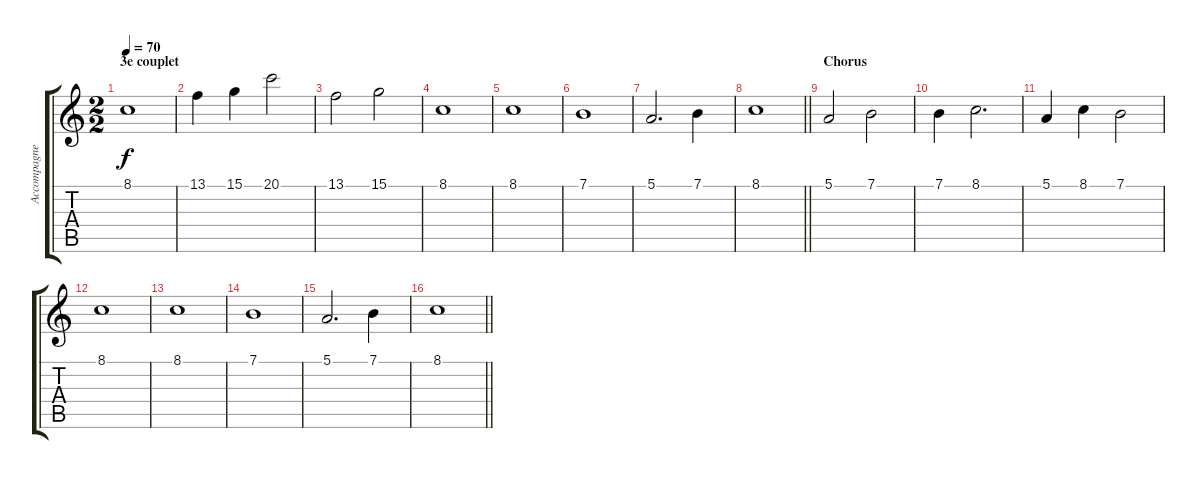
\track ("Accompagnement" "Accompagne") {instrument pad8sweep}
\staff {score tabs}
\tuning (E4 B3 G3 D3 A2 E2) {hide}
\ts (2 2)
\section ("" "3e couplet")
\tempo 70
\clef g2
\ks c
8.1.1{dy f} |
13.1.4 15.1.4 20.1.2 |
13.1.2 15.1.2 |
8.1.1 |
8.1.1 |
7.1.1 |
5.1.2{d} 7.1.4 |
\barLineRight lightlight
8.1.1 |
\section ("" "Chorus")
5.1.2 7.1.2 |
7.1.4 8.1.2{d} |
5.1.4 8.1.4 7.1.2 |
8.1.1 |
8.1.1 |
7.1.1 |
5.1.2{d} 7.1.4 |
\barLineRight lightlight
8.1.1
